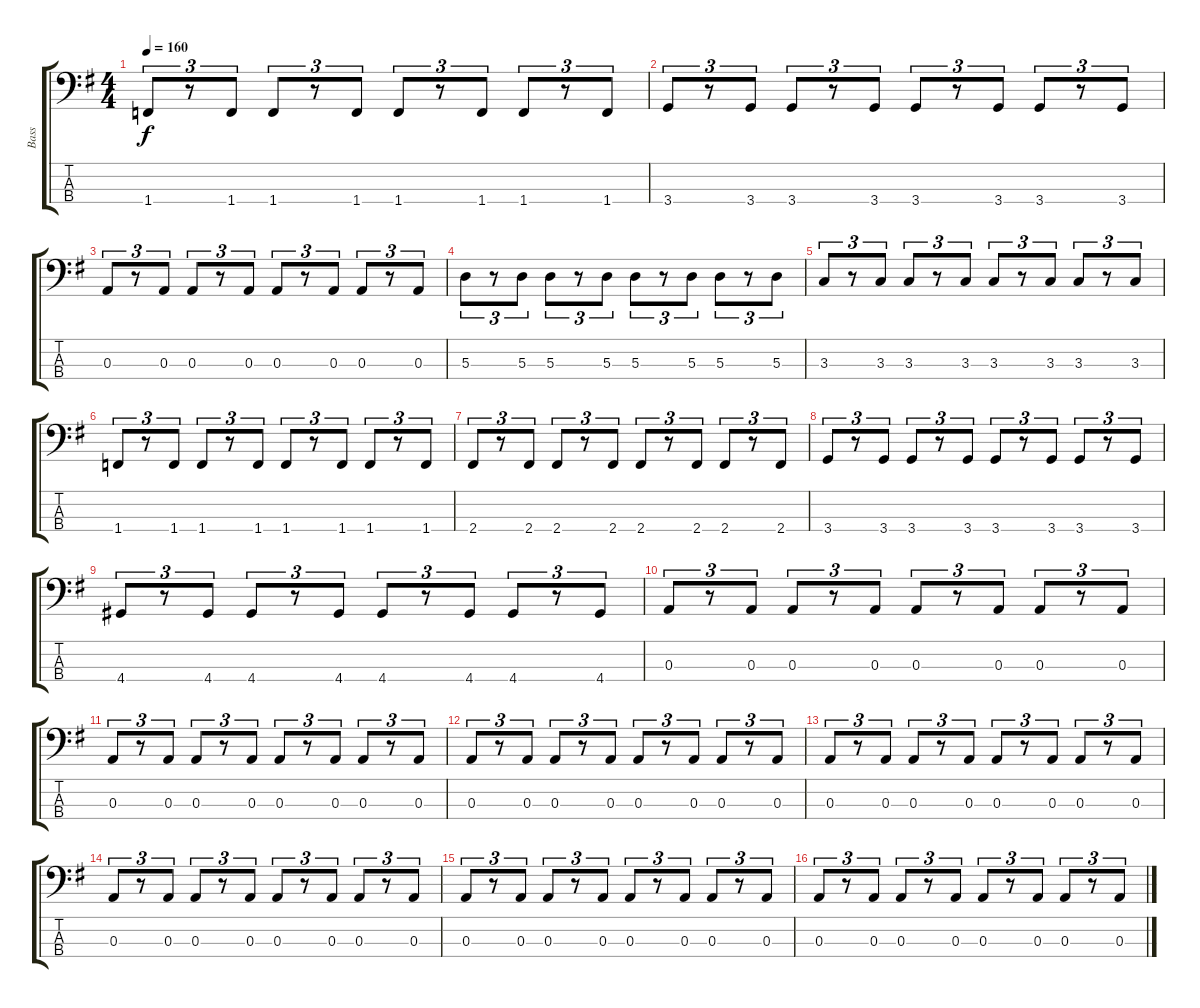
\track ("Bass" "Bass") {instrument electricbasspick}
\staff {score tabs}
\tuning (G2 D2 A1 E1) {hide}
\ts (4 4)
\tempo 160
\clef f4
\ks g
1.4.8{tu (3 2) dy f} r.8{tu (3 2)} 1.4.8{tu (3 2)} 1.4.8{tu (3 2)} r.8{tu (3 2)} 1.4.8{tu (3 2)} 1.4.8{tu (3 2)} r.8{tu (3 2)} 1.4.8{tu (3 2)} 1.4.8{tu (3 2)} r.8{tu (3 2)} 1.4.8{tu (3 2)} |
3.4.8{tu (3 2)} r.8{tu (3 2)} 3.4.8{tu (3 2)} 3.4.8{tu (3 2)} r.8{tu (3 2)} 3.4.8{tu (3 2)} 3.4.8{tu (3 2)} r.8{tu (3 2)} 3.4.8{tu (3 2)} 3.4.8{tu (3 2)} r.8{tu (3 2)} 3.4.8{tu (3 2)} |
0.3.8{tu (3 2)} r.8{tu (3 2)} 0.3.8{tu (3 2)} 0.3.8{tu (3 2)} r.8{tu (3 2)} 0.3.8{tu (3 2)} 0.3.8{tu (3 2)} r.8{tu (3 2)} 0.3.8{tu (3 2)} 0.3.8{tu (3 2)} r.8{tu (3 2)} 0.3.8{tu (3 2)} |
5.3.8{tu (3 2)} r.8{tu (3 2)} 5.3.8{tu (3 2)} 5.3.8{tu (3 2)} r.8{tu (3 2)} 5.3.8{tu (3 2)} 5.3.8{tu (3 2)} r.8{tu (3 2)} 5.3.8{tu (3 2)} 5.3.8{tu (3 2)} r.8{tu (3 2)} 5.3.8{tu (3 2)} |
3.3.8{tu (3 2)} r.8{tu (3 2)} 3.3.8{tu (3 2)} 3.3.8{tu (3 2)} r.8{tu (3 2)} 3.3.8{tu (3 2)} 3.3.8{tu (3 2)} r.8{tu (3 2)} 3.3.8{tu (3 2)} 3.3.8{tu (3 2)} r.8{tu (3 2)} 3.3.8{tu (3 2)} |
1.4.8{tu (3 2)} r.8{tu (3 2)} 1.4.8{tu (3 2)} 1.4.8{tu (3 2)} r.8{tu (3 2)} 1.4.8{tu (3 2)} 1.4.8{tu (3 2)} r.8{tu (3 2)} 1.4.8{tu (3 2)} 1.4.8{tu (3 2)} r.8{tu (3 2)} 1.4.8{tu (3 2)} |
2.4.8{tu (3 2)} r.8{tu (3 2)} 2.4.8{tu (3 2)} 2.4.8{tu (3 2)} r.8{tu (3 2)} 2.4.8{tu (3 2)} 2.4.8{tu (3 2)} r.8{tu (3 2)} 2.4.8{tu (3 2)} 2.4.8{tu (3 2)} r.8{tu (3 2)} 2.4.8{tu (3 2)} |
3.4.8{tu (3 2)} r.8{tu (3 2)} 3.4.8{tu (3 2)} 3.4.8{tu (3 2)} r.8{tu (3 2)} 3.4.8{tu (3 2)} 3.4.8{tu (3 2)} r.8{tu (3 2)} 3.4.8{tu (3 2)} 3.4.8{tu (3 2)} r.8{tu (3 2)} 3.4.8{tu (3 2)} |
4.4.8{tu (3 2)} r.8{tu (3 2)} 4.4.8{tu (3 2)} 4.4.8{tu (3 2)} r.8{tu (3 2)} 4.4.8{tu (3 2)} 4.4.8{tu (3 2)} r.8{tu (3 2)} 4.4.8{tu (3 2)} 4.4.8{tu (3 2)} r.8{tu (3 2)} 4.4.8{tu (3 2)} |
0.3.8{tu (3 2)} r.8{tu (3 2)} 0.3.8{tu (3 2)} 0.3.8{tu (3 2)} r.8{tu (3 2)} 0.3.8{tu (3 2)} 0.3.8{tu (3 2)} r.8{tu (3 2)} 0.3.8{tu (3 2)} 0.3.8{tu (3 2)} r.8{tu (3 2)} 0.3.8{tu (3 2)} |
0.3.8{tu (3 2)} r.8{tu (3 2)} 0.3.8{tu (3 2)} 0.3.8{tu (3 2)} r.8{tu (3 2)} 0.3.8{tu (3 2)} 0.3.8{tu (3 2)} r.8{tu (3 2)} 0.3.8{tu (3 2)} 0.3.8{tu (3 2)} r.8{tu (3 2)} 0.3.8{tu (3 2)} |
0.3.8{tu (3 2)} r.8{tu (3 2)} 0.3.8{tu (3 2)} 0.3.8{tu (3 2)} r.8{tu (3 2)} 0.3.8{tu (3 2)} 0.3.8{tu (3 2)} r.8{tu (3 2)} 0.3.8{tu (3 2)} 0.3.8{tu (3 2)} r.8{tu (3 2)} 0.3.8{tu (3 2)} |
0.3.8{tu (3 2)} r.8{tu (3 2)} 0.3.8{tu (3 2)} 0.3.8{tu (3 2)} r.8{tu (3 2)} 0.3.8{tu (3 2)} 0.3.8{tu (3 2)} r.8{tu (3 2)} 0.3.8{tu (3 2)} 0.3.8{tu (3 2)} r.8{tu (3 2)} 0.3.8{tu (3 2)} |
0.3.8{tu (3 2)} r.8{tu (3 2)} 0.3.8{tu (3 2)} 0.3.8{tu (3 2)} r.8{tu (3 2)} 0.3.8{tu (3 2)} 0.3.8{tu (3 2)} r.8{tu (3 2)} 0.3.8{tu (3 2)} 0.3.8{tu (3 2)} r.8{tu (3 2)} 0.3.8{tu (3 2)} |
0.3.8{tu (3 2)} r.8{tu (3 2)} 0.3.8{tu (3 2)} 0.3.8{tu (3 2)} r.8{tu (3 2)} 0.3.8{tu (3 2)} 0.3.8{tu (3 2)} r.8{tu (3 2)} 0.3.8{tu (3 2)} 0.3.8{tu (3 2)} r.8{tu (3 2)} 0.3.8{tu (3 2)} |
0.3.8{tu (3 2)} r.8{tu (3 2)} 0.3.8{tu (3 2)} 0.3.8{tu (3 2)} r.8{tu (3 2)} 0.3.8{tu (3 2)} 0.3.8{tu (3 2)} r.8{tu (3 2)} 0.3.8{tu (3 2)} 0.3.8{tu (3 2)} r.8{tu (3 2)} 0.3.8{tu (3 2)}
